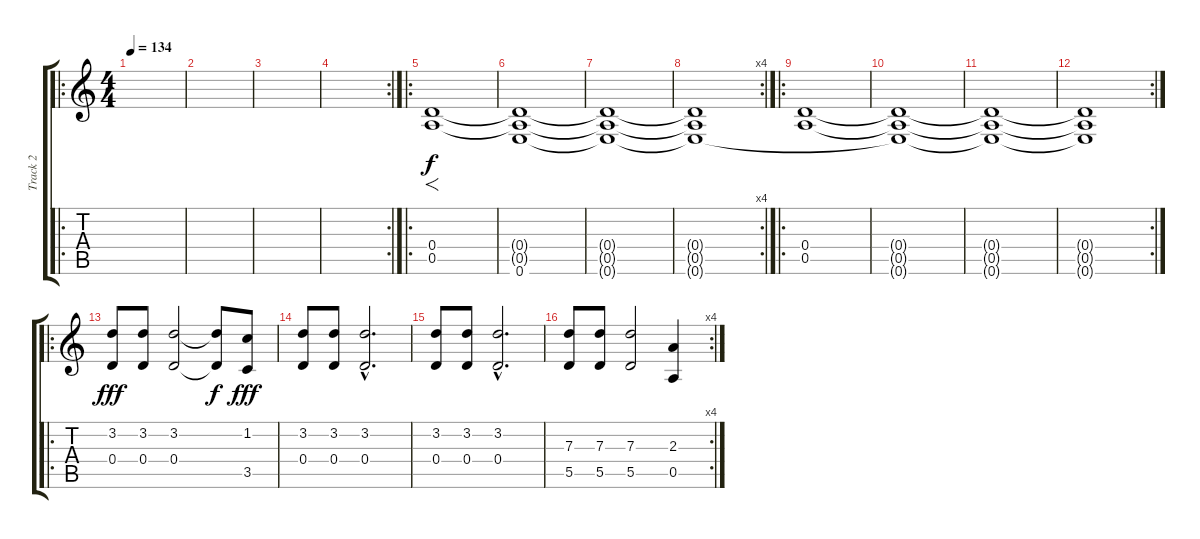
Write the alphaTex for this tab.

\track ("Track 2" "Track 2") {instrument acousticguitarsteel}
\staff {score tabs}
\tuning (E4 B3 G3 D3 A2 E2) {hide}
\ro
\ts (4 4)
\tempo 134
\clef g2
\ks c
|
|
|
\rc 2
|
\ro
(0.4 0.5).1{f} |
(0.4{t} 0.5{t} 0.6).1 |
(0.4{t} 0.5{t} 0.6{t}).1 |
\rc 4
(0.4{t} 0.5{t} 0.6{t}).1 |
\ro
(0.4 0.5).1 |
(0.4{t} 0.5{t} 0.6{t}).1 |
(0.4{t} 0.5{t} 0.6{t}).1 |
\rc 2
(0.4{t} 0.5{t} 0.6{t}).1 |
\ro
(3.2 0.4).8{dy fff volume 11 instrument acousticguitarsteel} (3.2 0.4).8 (3.2 0.4).2 (3.2{t} 0.4{t}).8{dy f} (1.2 3.5).8{dy fff} |
(3.2 0.4).8 (3.2 0.4).8 (3.2{hac} 0.4{hac}).2{d} |
(3.2 0.4).8 (3.2 0.4).8 (3.2{hac} 0.4{hac}).2{d} |
\rc 4
(7.3 5.5).8 (7.3 5.5).8 (7.3 5.5).2 (2.3 0.5).4
